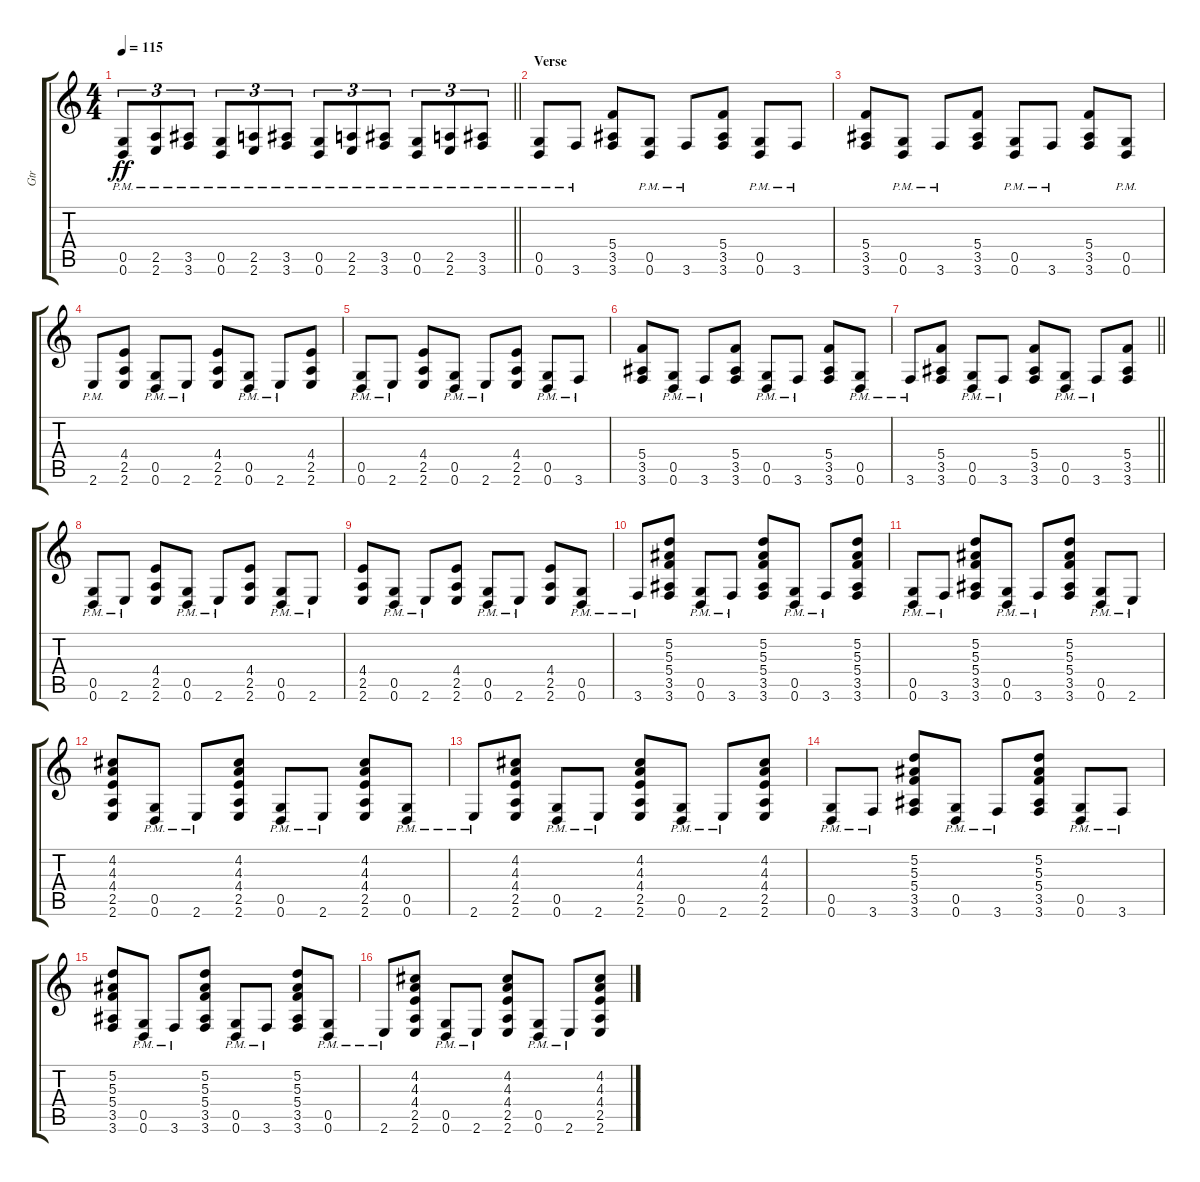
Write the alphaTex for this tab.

\track ("Gtr" "Gtr") {instrument overdrivenguitar}
\staff {score tabs}
\tuning (D4 A3 F3 C3 G2 D2) {hide}
\ts (4 4)
\tempo 115
\clef g2
\barLineRight lightlight
\ks c
(0.5{pm} 0.6{pm}).8{tu (3 2) dy ff} (2.5{pm} 2.6{pm}).8{tu (3 2)} (3.5{pm} 3.6{pm}).8{tu (3 2)} (0.5{pm} 0.6{pm}).8{tu (3 2)} (2.5{pm} 2.6{pm}).8{tu (3 2)} (3.5{pm} 3.6{pm}).8{tu (3 2)} (0.5{pm} 0.6{pm}).8{tu (3 2)} (2.5{pm} 2.6{pm}).8{tu (3 2)} (3.5{pm} 3.6{pm}).8{tu (3 2)} (0.5{pm} 0.6{pm}).8{tu (3 2)} (2.5{pm} 2.6{pm}).8{tu (3 2)} (3.5{pm} 3.6{pm}).8{tu (3 2)} |
\section ("" "Verse")
(0.5{pm} 0.6{pm}).8 3.6{pm}.8 (5.4 3.5 3.6).8 (0.5{pm} 0.6{pm}).8 3.6{pm}.8 (5.4 3.5 3.6).8 (0.5{pm} 0.6{pm}).8 3.6{pm}.8 |
(5.4 3.5 3.6).8 (0.5{pm} 0.6{pm}).8 3.6{pm}.8 (5.4 3.5 3.6).8 (0.5{pm} 0.6{pm}).8 3.6{pm}.8 (5.4 3.5 3.6).8 (0.5{pm} 0.6{pm}).8 |
2.6{pm}.8 (4.4 2.5 2.6).8 (0.5{pm} 0.6{pm}).8 2.6{pm}.8 (4.4 2.5 2.6).8 (0.5{pm} 0.6{pm}).8 2.6{pm}.8 (4.4 2.5 2.6).8 |
(0.5{pm} 0.6{pm}).8 2.6{pm}.8 (4.4 2.5 2.6).8 (0.5{pm} 0.6{pm}).8 2.6{pm}.8 (4.4 2.5 2.6).8 (0.5{pm} 0.6{pm}).8 3.6{pm}.8 |
(5.4 3.5 3.6).8 (0.5{pm} 0.6{pm}).8 3.6{pm}.8 (5.4 3.5 3.6).8 (0.5{pm} 0.6{pm}).8 3.6{pm}.8 (5.4 3.5 3.6).8 (0.5{pm} 0.6{pm}).8 |
\barLineRight lightlight
3.6{pm}.8 (5.4 3.5 3.6).8 (0.5{pm} 0.6{pm}).8 3.6{pm}.8 (5.4 3.5 3.6).8 (0.5{pm} 0.6{pm}).8 3.6{pm}.8 (5.4 3.5 3.6).8 |
(0.5{pm} 0.6{pm}).8 2.6{pm}.8 (4.4 2.5 2.6).8 (0.5{pm} 0.6{pm}).8 2.6{pm}.8 (4.4 2.5 2.6).8 (0.5{pm} 0.6{pm}).8 2.6{pm}.8 |
(4.4 2.5 2.6).8 (0.5{pm} 0.6{pm}).8 2.6{pm}.8 (4.4 2.5 2.6).8 (0.5{pm} 0.6{pm}).8 2.6{pm}.8 (4.4 2.5 2.6).8 (0.5{pm} 0.6{pm}).8 |
3.6{pm}.8 (5.2 5.3 5.4 3.5 3.6).8 (0.5{pm} 0.6{pm}).8 3.6{pm}.8 (5.2 5.3 5.4 3.5 3.6).8 (0.5{pm} 0.6{pm}).8 3.6{pm}.8 (5.2 5.3 5.4 3.5 3.6).8 |
(0.5{pm} 0.6{pm}).8 3.6{pm}.8 (5.2 5.3 5.4 3.5 3.6).8 (0.5{pm} 0.6{pm}).8 3.6{pm}.8 (5.2 5.3 5.4 3.5 3.6).8 (0.5{pm} 0.6{pm}).8 2.6{pm}.8 |
(4.2 4.3 4.4 2.5 2.6).8 (0.5{pm} 0.6{pm}).8 2.6{pm}.8 (4.2 4.3 4.4 2.5 2.6).8 (0.5{pm} 0.6{pm}).8 2.6{pm}.8 (4.2 4.3 4.4 2.5 2.6).8 (0.5{pm} 0.6{pm}).8 |
2.6{pm}.8 (4.2 4.3 4.4 2.5 2.6).8 (0.5{pm} 0.6{pm}).8 2.6{pm}.8 (4.2 4.3 4.4 2.5 2.6).8 (0.5{pm} 0.6{pm}).8 2.6{pm}.8 (4.2 4.3 4.4 2.5 2.6).8 |
(0.5{pm} 0.6{pm}).8 3.6{pm}.8 (5.2 5.3 5.4 3.5 3.6).8 (0.5{pm} 0.6{pm}).8 3.6{pm}.8 (5.2 5.3 5.4 3.5 3.6).8 (0.5{pm} 0.6{pm}).8 3.6{pm}.8 |
(5.2 5.3 5.4 3.5 3.6).8 (0.5{pm} 0.6{pm}).8 3.6{pm}.8 (5.2 5.3 5.4 3.5 3.6).8 (0.5{pm} 0.6{pm}).8 3.6{pm}.8 (5.2 5.3 5.4 3.5 3.6).8 (0.5{pm} 0.6{pm}).8 |
2.6{pm}.8 (4.2 4.3 4.4 2.5 2.6).8 (0.5{pm} 0.6{pm}).8 2.6{pm}.8 (4.2 4.3 4.4 2.5 2.6).8 (0.5{pm} 0.6{pm}).8 2.6{pm}.8 (4.2 4.3 4.4 2.5 2.6).8
